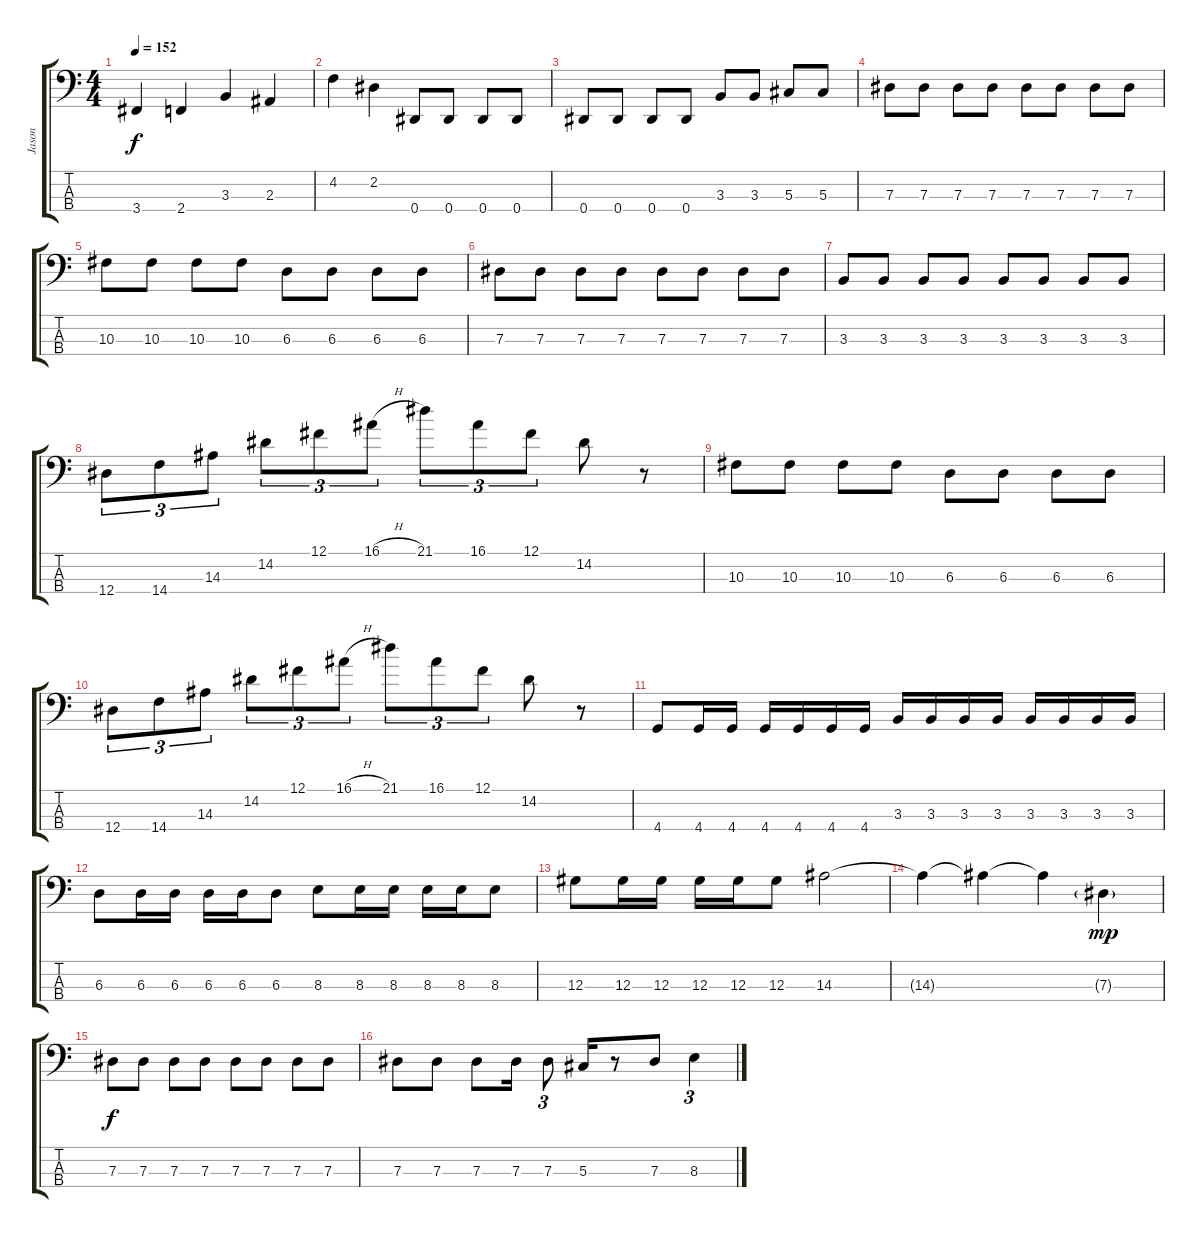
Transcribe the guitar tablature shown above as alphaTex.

\track ("Jason" "Jason") {instrument electricbassfinger}
\staff {score tabs}
\tuning (Gb2 Db2 Ab1 Eb1) {hide}
\ts (4 4)
\tempo 152
\clef f4
\ks c
3.4.4{dy f} 2.4.4 3.3.4 2.3.4 |
4.2.4 2.2.4 0.4.8 0.4.8 0.4.8 0.4.8 |
0.4.8 0.4.8 0.4.8 0.4.8 3.3.8 3.3.8 5.3.8 5.3.8 |
7.3.8 7.3.8 7.3.8 7.3.8 7.3.8 7.3.8 7.3.8 7.3.8 |
10.3.8 10.3.8 10.3.8 10.3.8 6.3.8 6.3.8 6.3.8 6.3.8 |
7.3.8 7.3.8 7.3.8 7.3.8 7.3.8 7.3.8 7.3.8 7.3.8 |
3.3.8 3.3.8 3.3.8 3.3.8 3.3.8 3.3.8 3.3.8 3.3.8 |
12.4.8{tu (3 2)} 14.4.8{tu (3 2)} 14.3.8{tu (3 2)} 14.2.8{tu (3 2)} 12.1.8{tu (3 2)} 16.1{h}.8{tu (3 2)} 21.1.8{tu (3 2)} 16.1.8{tu (3 2)} 12.1.8{tu (3 2)} 14.2.8 r.8 |
10.3.8 10.3.8 10.3.8 10.3.8 6.3.8 6.3.8 6.3.8 6.3.8 |
12.4.8{tu (3 2)} 14.4.8{tu (3 2)} 14.3.8{tu (3 2)} 14.2.8{tu (3 2)} 12.1.8{tu (3 2)} 16.1{h}.8{tu (3 2)} 21.1.8{tu (3 2)} 16.1.8{tu (3 2)} 12.1.8{tu (3 2)} 14.2.8 r.8 |
4.4.8 4.4.16 4.4.16 4.4.16 4.4.16 4.4.16 4.4.16 3.3.16 3.3.16 3.3.16 3.3.16 3.3.16 3.3.16 3.3.16 3.3.16 |
6.3.8 6.3.16 6.3.16 6.3.16 6.3.16 6.3.8 8.3.8 8.3.16 8.3.16 8.3.16 8.3.16 8.3.8 |
12.3.8 12.3.16 12.3.16 12.3.16 12.3.16 12.3.8 14.3.2 |
14.3{t}.4 14.3{t}.4 14.3{t}.4 7.3{g}.4{dy mp} |
7.3.8{dy f} 7.3.8 7.3.8 7.3.8 7.3.8 7.3.8 7.3.8 7.3.8 |
7.3.8 7.3.8 7.3.8 7.3.16 7.3.8{tu (3 2)} 5.3.16 r.8 7.3.8 8.3.4{tu (3 2)}
